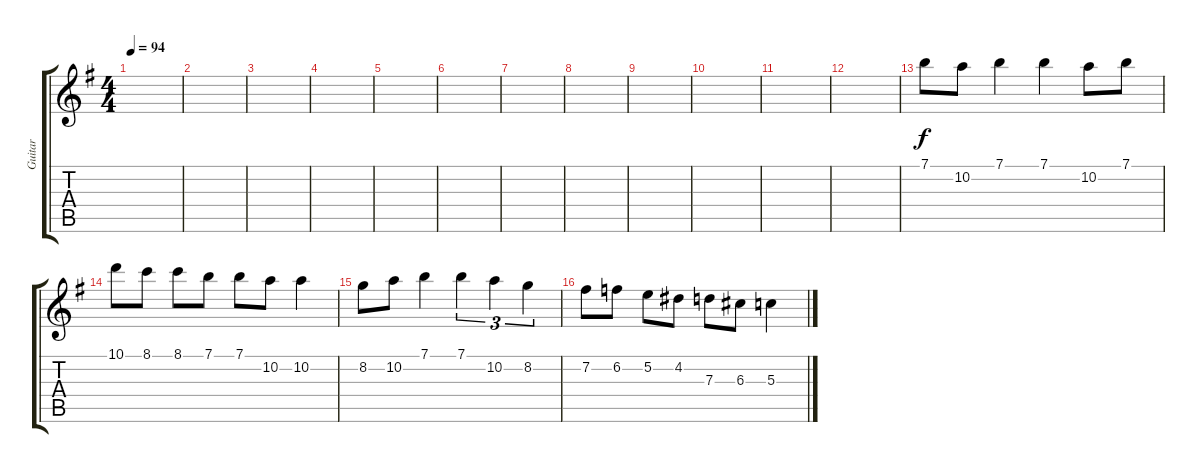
\track ("Guitar" "Guitar") {instrument electricguitarjazz}
\staff {score tabs}
\tuning (E4 B3 G3 D3 A2 E2) {hide}
\ts (4 4)
\tempo 94
\clef g2
\ks g
|
|
|
|
|
|
|
|
|
|
|
|
7.1.8 10.2.8 7.1.4 7.1.4 10.2.8 7.1.8 |
10.1.8 8.1.8 8.1.8 7.1.8 7.1.8 10.2.8 10.2.4 |
8.2.8 10.2.8 7.1.4 7.1.4{tu (3 2)} 10.2.4{tu (3 2)} 8.2.4{tu (3 2)} |
7.2.8 6.2.8 5.2.8 4.2.8 7.3.8 6.3.8 5.3.4
